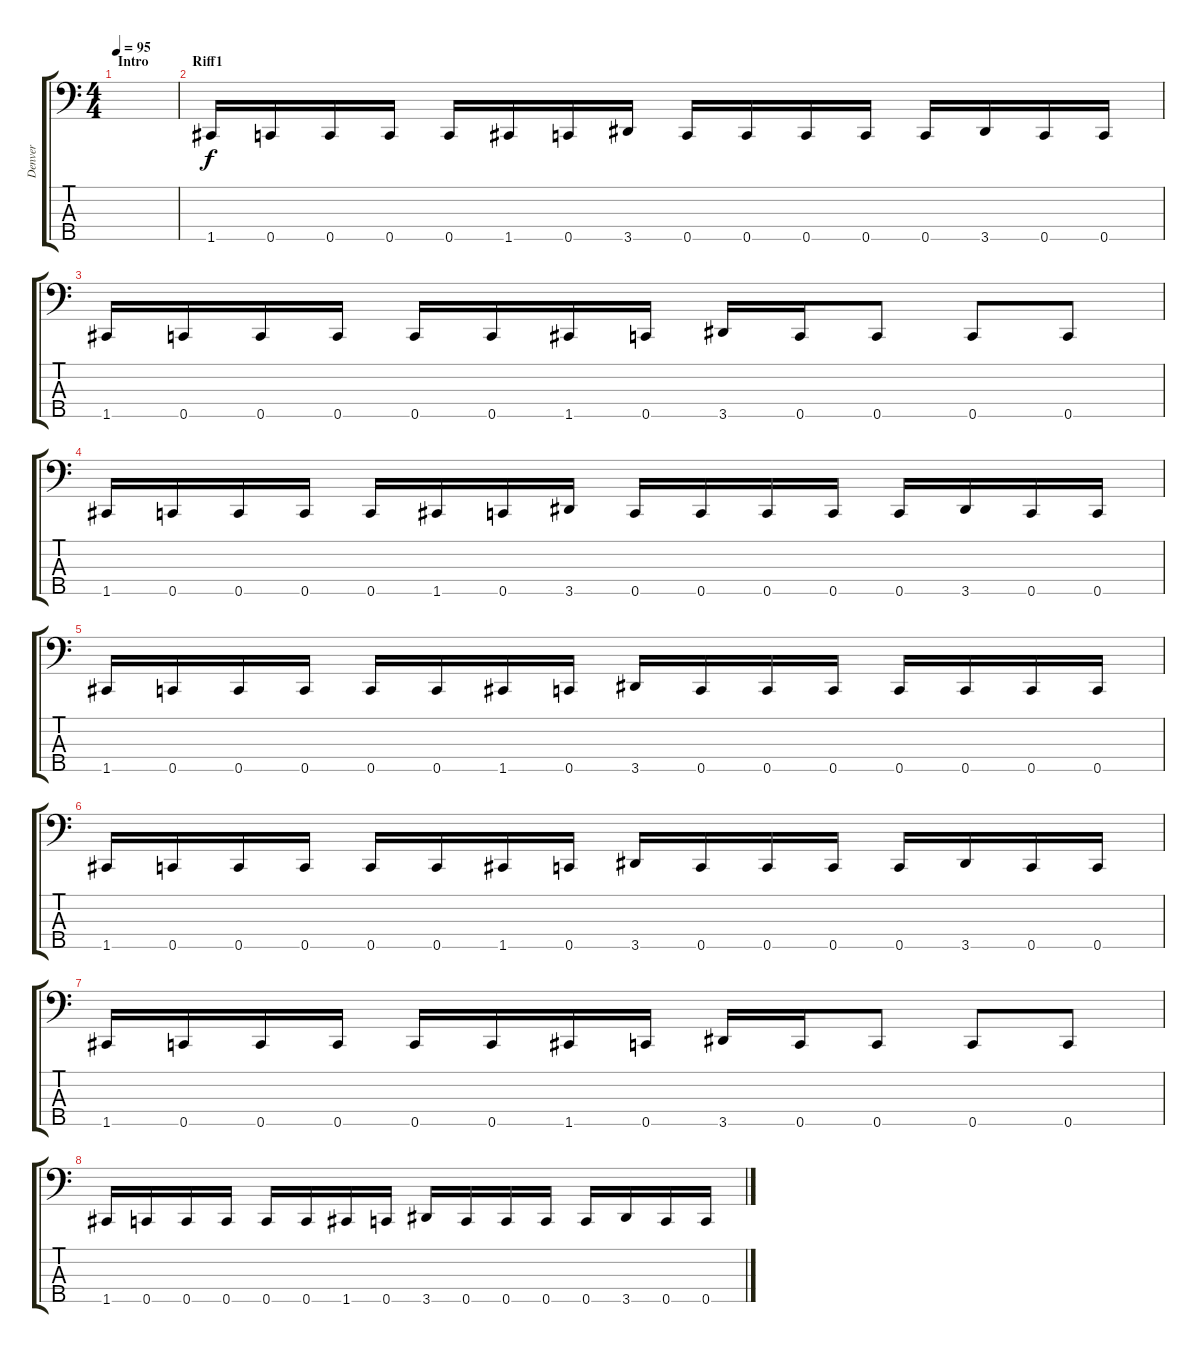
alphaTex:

\track ("Denver" "Denver") {instrument electricbasspick}
\staff {score tabs}
\tuning (Bb2 F2 C2 G1 C1) {hide}
\ts (4 4)
\section ("" "Intro")
\tempo 95
\clef f4
\ks c
|
\section ("" "Riff1")
1.5.16 0.5.16 0.5.16 0.5.16 0.5.16 1.5.16 0.5.16 3.5.16 0.5.16 0.5.16 0.5.16 0.5.16 0.5.16 3.5.16 0.5.16 0.5.16 |
1.5.16 0.5.16 0.5.16 0.5.16 0.5.16 0.5.16 1.5.16 0.5.16 3.5.16 0.5.16 0.5.8 0.5.8 0.5.8 |
1.5.16 0.5.16 0.5.16 0.5.16 0.5.16 1.5.16 0.5.16 3.5.16 0.5.16 0.5.16 0.5.16 0.5.16 0.5.16 3.5.16 0.5.16 0.5.16 |
1.5.16 0.5.16 0.5.16 0.5.16 0.5.16 0.5.16 1.5.16 0.5.16 3.5.16 0.5.16 0.5.16 0.5.16 0.5.16 0.5.16 0.5.16 0.5.16 |
1.5.16 0.5.16 0.5.16 0.5.16 0.5.16 0.5.16 1.5.16 0.5.16 3.5.16 0.5.16 0.5.16 0.5.16 0.5.16 3.5.16 0.5.16 0.5.16 |
1.5.16 0.5.16 0.5.16 0.5.16 0.5.16 0.5.16 1.5.16 0.5.16 3.5.16 0.5.16 0.5.8 0.5.8 0.5.8 |
1.5.16 0.5.16 0.5.16 0.5.16 0.5.16 0.5.16 1.5.16 0.5.16 3.5.16 0.5.16 0.5.16 0.5.16 0.5.16 3.5.16 0.5.16 0.5.16
